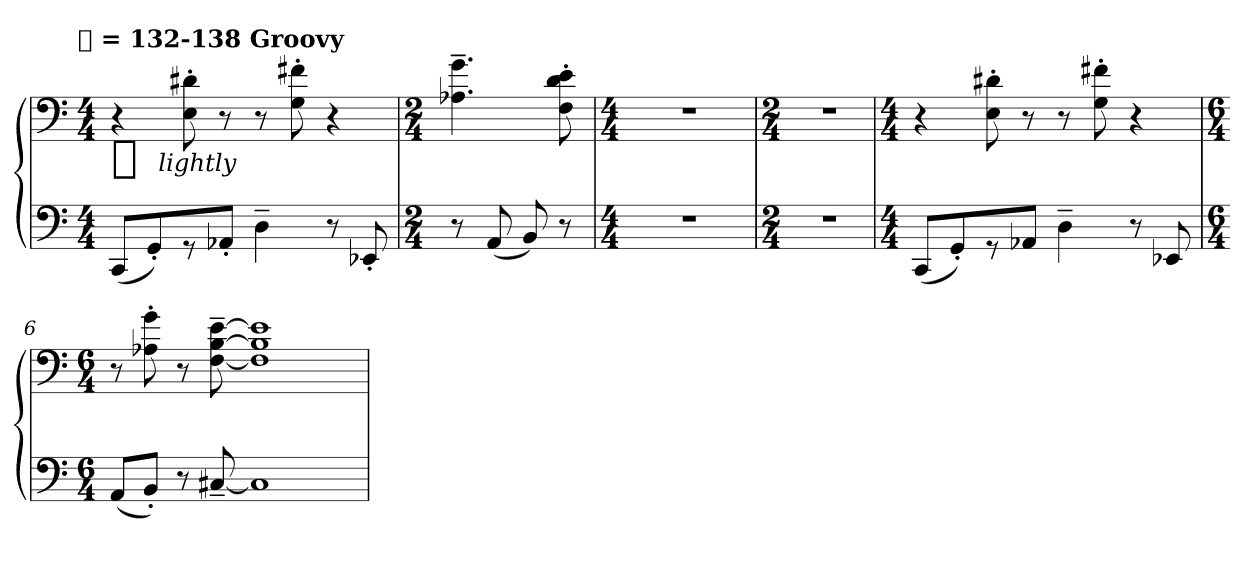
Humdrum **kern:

**kern	**kern	**dynam
*part1	*part1	*part1
*staff2	*staff1	*staff1/2
*clefF4	*clefF4	*
*k[]	*k[]	*
!!LO:TX:omd:t=𝅘𝅥 = 132-138 Groovy
*M4/4	*M4/4	*
*MM132	*MM132	*
=1	=1	=1
!	!	!LO:DY:b:t=%s lightly
(<8CC/L	4r	p
8GG'/)	.	.
8r	8E'\ 8d#X'\	.
8AA-X'/J	8r	.
4D~\	8r	.
.	8G'\ 8f#X'\	.
8r	4r	.
8EE-X'/	.	.
=2	=2	=2
*M2/4	*M2/4	*
8r	4.A-X~\ 4.g~\	.
(<8AA/	.	.
8BB/)	.	.
8r	8F'\ 8d'\ 8e'\	.
=3	=3	=3
*M4/4	*M4/4	*
1r	1r	.
=4	=4	=4
*M2/4	*M2/4	*
2r	2r	.
=5	=5	=5
*M4/4	*M4/4	*
(<8CC/L	4r	.
8GG'/)	.	.
8r	8E'\ 8d#X'\	.
8AA-X/J	8r	.
4D~\	8r	.
.	8G'\ 8f#X'\	.
8r	4r	.
8EE-X/	.	.
!!LO:LB:g=z
=6	=6	=6
*M6/4	*M6/4	*
(<8AA/L	8r	.
8BB'/J)	8A-X'\ 8g'\	.
8r	8r	.
[8C#X~/	[8F~\ [8B~\ [8e~\	.
1C#]	1F] 1B] 1e]	.
=	=	=
*-	*-	*-
